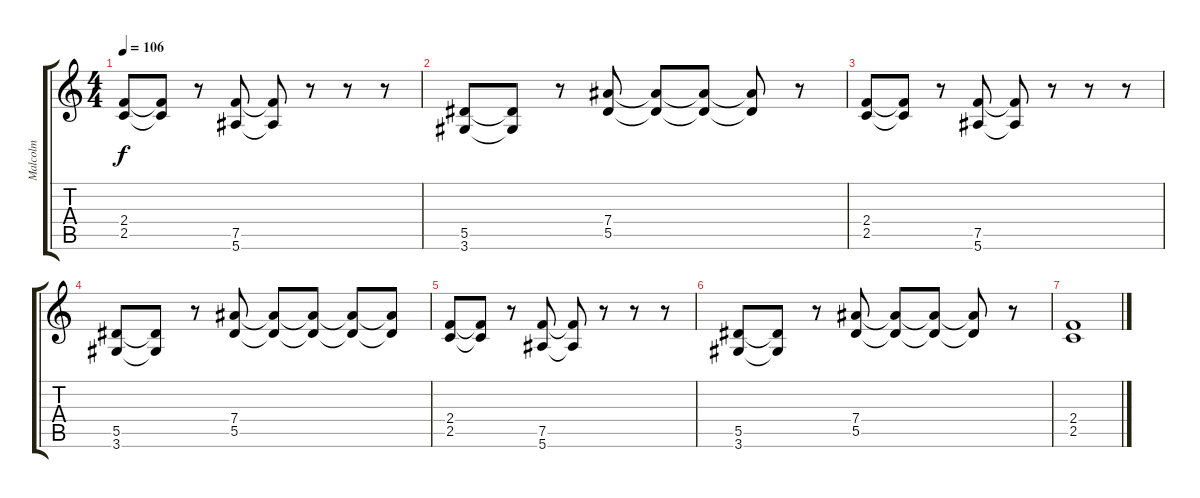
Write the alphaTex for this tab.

\track ("Malcolm" "Malcolm") {instrument overdrivenguitar}
\staff {score tabs}
\tuning (F4 C4 Ab3 Eb3 Bb2 F2) {hide}
\ts (4 4)
\tempo 106
\clef g2
\ks c
(2.4 2.5).8{dy f} (2.4{t} 2.5{t}).8 r.8 (7.5 5.6).8 (7.5{t} 5.6{t}).8 r.8 r.8 r.8 |
(5.5 3.6).8 (5.5{t} 3.6{t}).8 r.8 (7.4 5.5).8 (7.4{t} 5.5{t}).8 (7.4{t} 5.5{t}).8 (7.4{t} 5.5{t}).8 r.8 |
(2.4 2.5).8 (2.4{t} 2.5{t}).8 r.8 (7.5 5.6).8 (7.5{t} 5.6{t}).8 r.8 r.8 r.8 |
(5.5 3.6).8 (5.5{t} 3.6{t}).8 r.8 (7.4 5.5).8 (7.4{t} 5.5{t}).8 (7.4{t} 5.5{t}).8 (7.4{t} 5.5{t}).8 (7.4{t} 5.5{t}).8 |
(2.4 2.5).8 (2.4{t} 2.5{t}).8 r.8 (7.5 5.6).8 (7.5{t} 5.6{t}).8 r.8 r.8 r.8 |
(5.5 3.6).8 (5.5{t} 3.6{t}).8 r.8 (7.4 5.5).8 (7.4{t} 5.5{t}).8 (7.4{t} 5.5{t}).8 (7.4{t} 5.5{t}).8 r.8 |
(2.4 2.5).1
